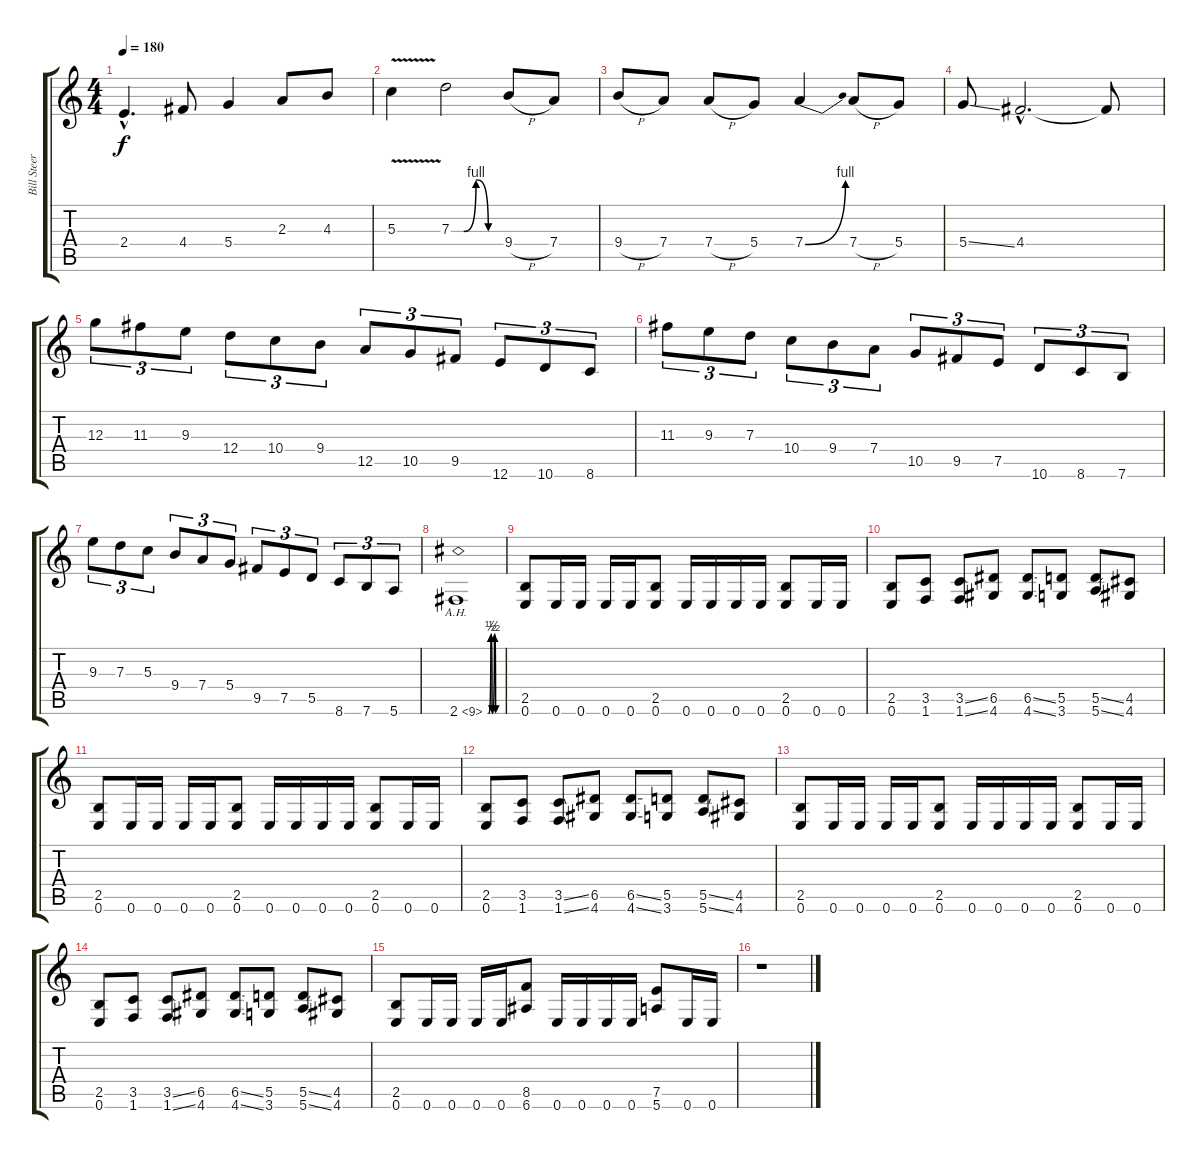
\track ("Bill Steer" "Bill Steer") {instrument distortionguitar}
\staff {score tabs}
\tuning (E4 B3 G3 D3 A2 E2) {hide}
\ts (4 4)
\tempo 180
\clef g2
\ks c
2.4{hac}.4{d dy f} 4.4.8 5.4.4 2.3.8 4.3.8 |
5.3{v}.4 7.3{be (custom 0 0 15 0 30 4 45 0 60 0)}.2 9.4{h}.8 7.4.8 |
9.4{h}.8 7.4.8 7.4{h}.8 5.4.8 7.4{be (bend 0 0 60 4)}.4 7.4{h}.8 5.4.8 |
5.4{ss}.8 4.4{hac}.2{d} 4.4{t}.8 |
12.3.8{tu (3 2)} 11.3.8{tu (3 2)} 9.3.8{tu (3 2)} 12.4.8{tu (3 2)} 10.4.8{tu (3 2)} 9.4.8{tu (3 2)} 12.5.8{tu (3 2)} 10.5.8{tu (3 2)} 9.5.8{tu (3 2)} 12.6.8{tu (3 2)} 10.6.8{tu (3 2)} 8.6.8{tu (3 2)} |
11.3.8{tu (3 2)} 9.3.8{tu (3 2)} 7.3.8{tu (3 2)} 10.4.8{tu (3 2)} 9.4.8{tu (3 2)} 7.4.8{tu (3 2)} 10.5.8{tu (3 2)} 9.5.8{tu (3 2)} 7.5.8{tu (3 2)} 10.6.8{tu (3 2)} 8.6.8{tu (3 2)} 7.6.8{tu (3 2)} |
9.3.8{tu (3 2)} 7.3.8{tu (3 2)} 5.3.8{tu (3 2)} 9.4.8{tu (3 2)} 7.4.8{tu (3 2)} 5.4.8{tu (3 2)} 9.5.8{tu (3 2)} 7.5.8{tu (3 2)} 5.5.8{tu (3 2)} 8.6.8{tu (3 2)} 7.6.8{tu (3 2)} 5.6.8{tu (3 2)} |
2.6{be (custom 0 0 5 0 15 2 20 0 30 2 35 0 60 0) ah 7}.1 |
(2.5 0.6).8 0.6.16 0.6.16 0.6.16 0.6.16 (2.5 0.6).8 0.6.16 0.6.16 0.6.16 0.6.16 (2.5 0.6).8 0.6.16 0.6.16 |
(2.5 0.6).8 (3.5 1.6).8 (3.5{ss} 1.6{ss}).8 (6.5 4.6).8 (6.5{ss} 4.6{ss}).8 (5.5 3.6).8 (5.5{ss} 5.6{ss}).8 (4.5 4.6).8 |
(2.5 0.6).8 0.6.16 0.6.16 0.6.16 0.6.16 (2.5 0.6).8 0.6.16 0.6.16 0.6.16 0.6.16 (2.5 0.6).8 0.6.16 0.6.16 |
(2.5 0.6).8 (3.5 1.6).8 (3.5{ss} 1.6{ss}).8 (6.5 4.6).8 (6.5{ss} 4.6{ss}).8 (5.5 3.6).8 (5.5{ss} 5.6{ss}).8 (4.5 4.6).8 |
(2.5 0.6).8 0.6.16 0.6.16 0.6.16 0.6.16 (2.5 0.6).8 0.6.16 0.6.16 0.6.16 0.6.16 (2.5 0.6).8 0.6.16 0.6.16 |
(2.5 0.6).8 (3.5 1.6).8 (3.5{ss} 1.6{ss}).8 (6.5 4.6).8 (6.5{ss} 4.6{ss}).8 (5.5 3.6).8 (5.5{ss} 5.6{ss}).8 (4.5 4.6).8 |
(2.5 0.6).8 0.6.16 0.6.16 0.6.16 0.6.16 (8.5 6.6).8 0.6.16 0.6.16 0.6.16 0.6.16 (7.5 5.6).8 0.6.16 0.6.16 |
r.1
